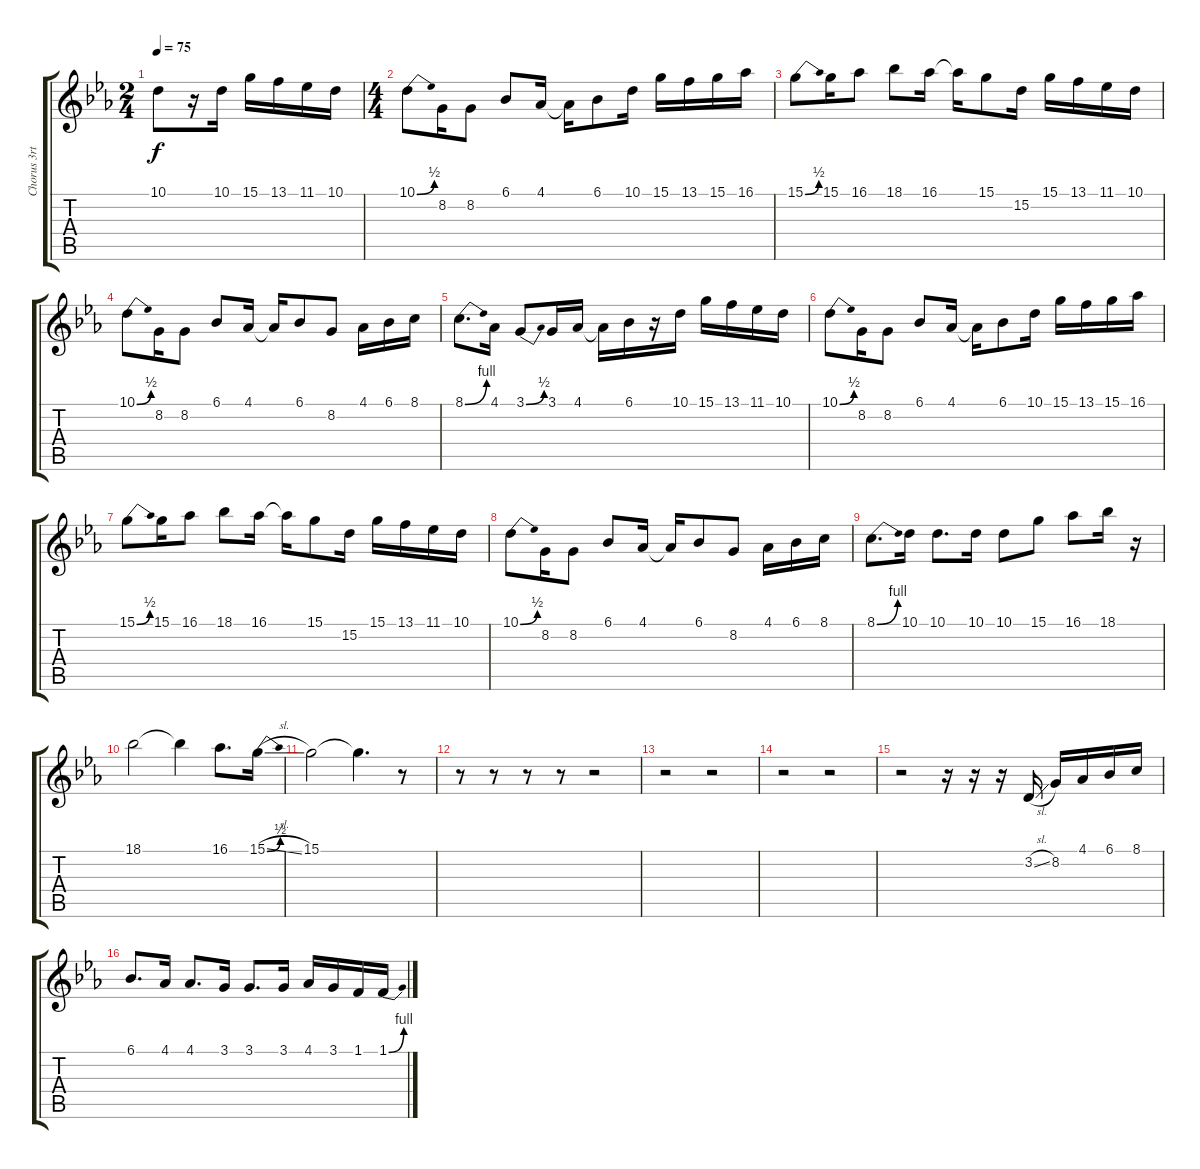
\track ("Chorus 3rth" "Chorus 3rt") {instrument lead1square}
\staff {score tabs}
\tuning (E4 B3 G3 D3 A2 E2) {hide}
\ts (2 4)
\tempo 75
\clef g2
\ks eb
10.1{t}.8{dy f} r.16 10.1.16 15.1.16 13.1.16 11.1.16 10.1.16 |
\ts (4 4)
10.1{be (bend 0 0 60 2)}.8 8.2.16 8.2.8 6.1.8 4.1.16 4.1{t}.16 6.1.8 10.1.16 15.1.16 13.1.16 15.1.16 16.1.16 |
15.1{be (bend 0 0 60 2)}.8 15.1.16 16.1.8 18.1.8 16.1.16 16.1{t}.16 15.1.8 15.2.16 15.1.16 13.1.16 11.1.16 10.1.16 |
10.1{be (bend 0 0 60 2)}.8 8.2.16 8.2.8 6.1.8 4.1.16 4.1{t}.16 6.1.8 8.2.8 4.1.16 6.1.16 8.1.16 |
8.1{be (bend 0 0 60 4)}.8{d} 4.1.16 3.1{be (bend 0 0 60 2)}.8 3.1.16 4.1.16 4.1{t}.16 6.1.16 r.16 10.1.16 15.1.16 13.1.16 11.1.16 10.1.16 |
10.1{be (bend 0 0 60 2)}.8 8.2.16 8.2.8 6.1.8 4.1.16 4.1{t}.16 6.1.8 10.1.16 15.1.16 13.1.16 15.1.16 16.1.16 |
15.1{be (bend 0 0 60 2)}.8 15.1.16 16.1.8 18.1.8 16.1.16 16.1{t}.16 15.1.8 15.2.16 15.1.16 13.1.16 11.1.16 10.1.16 |
10.1{be (bend 0 0 60 2)}.8 8.2.16 8.2.8 6.1.8 4.1.16 4.1{t}.16 6.1.8 8.2.8 4.1.16 6.1.16 8.1.16 |
8.1{be (bend 0 0 60 4)}.8{d} 10.1.16 10.1.8{d} 10.1.16 10.1.8 15.1.8 16.1.8 18.1.16 r.16 |
18.1.2 18.1{t}.4 16.1.8{d} 15.1{be (bend 0 0 60 2) sl}.16 |
15.1.2 15.1{t}.4{d} r.8 |
r.8 r.8 r.8 r.8 r.2 |
r.2 r.2 |
r.2 r.2 |
r.2 r.16 r.16 r.16 3.2{sl}.16 8.2.16 4.1.16 6.1.16 8.1.16 |
6.1.8{d} 4.1.16 4.1.8{d} 3.1.16 3.1.8{d} 3.1.16 4.1.16 3.1.16 1.1.16 1.1{be (bend 0 0 60 4)}.16
